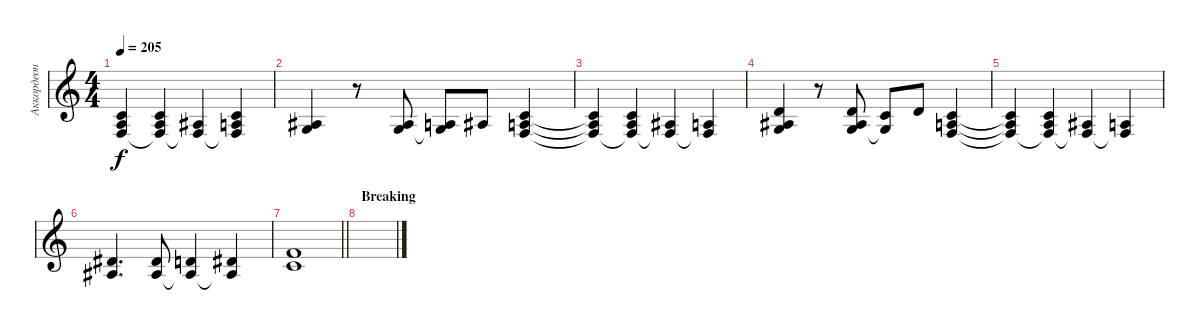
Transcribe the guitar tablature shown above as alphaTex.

\track ("Аккордеон" "Аккордеон") {instrument accordion}
\staff {score}
\tuning (E4 B3 G3 D3 A2 E2) {hide}
\ts (4 4)
\tempo 205
\clef g2
\ks aminor
(1.2{t} 2.3{t} 3.4{t}).4{dy f} (1.2 2.3 3.4{t}).4 (3.3 3.4{t}).4 (1.2 2.3 3.4{t}).4 |
(3.3 5.4).4 r.8 (3.3 5.4).8 (2.3 5.4{t}).8 3.3.8 (1.2 2.3 3.4).4 |
(1.2{t} 2.3{t} 3.4{t}).4 (1.2 2.3 3.4{t}).4 (3.3 3.4{t}).4 (2.3 3.4{t}).4 |
(3.2 3.3 5.4).4 r.8 (3.2 3.3 5.4).8 (5.3 5.4{t}).8 3.2.8 (1.2 2.3 3.4).4 |
(1.2{t} 2.3{t} 3.4{t}).4 (1.2 2.3 3.4{t}).4 (3.3 3.4{t}).4 (2.3 3.4{t}).4 |
(4.2 3.3).4{d} (4.2 3.3).8 (3.2 3.3{t}).4 (4.2 3.3{t}).4 |
\barLineRight lightlight
(6.2 5.3).1 |
\section ("" "Breaking")
